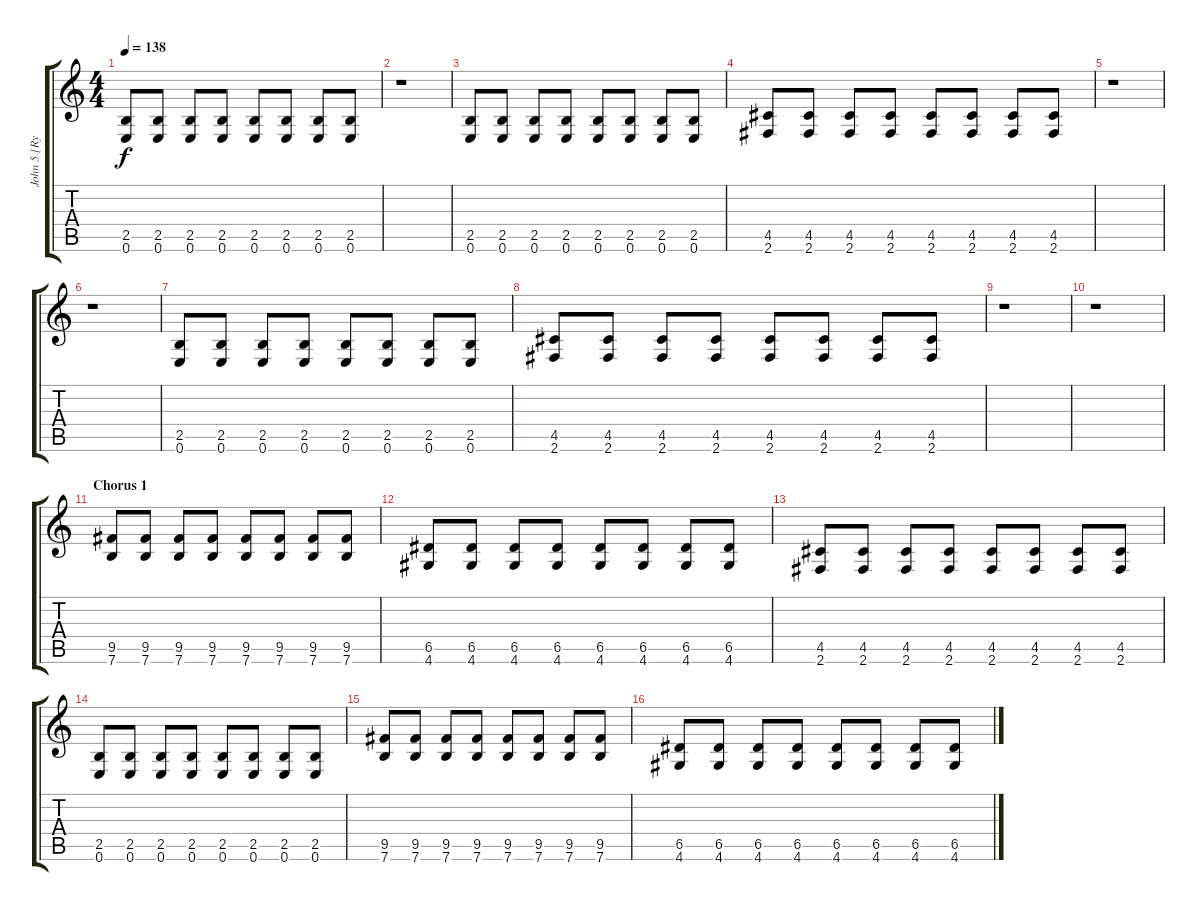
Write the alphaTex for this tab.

\track ("John 5 [Rythm guitar]" "John 5 [Ry") {instrument distortionguitar}
\staff {score tabs}
\tuning (E4 B3 G3 D3 A2 E2) {hide}
\ts (4 4)
\tempo 138
\clef g2
\ks c
(2.5 0.6).8{dy f} (2.5 0.6).8 (2.5 0.6).8 (2.5 0.6).8 (2.5 0.6).8 (2.5 0.6).8 (2.5 0.6).8 (2.5 0.6).8 |
r.1 |
(2.5 0.6).8 (2.5 0.6).8 (2.5 0.6).8 (2.5 0.6).8 (2.5 0.6).8 (2.5 0.6).8 (2.5 0.6).8 (2.5 0.6).8 |
(4.5 2.6).8 (4.5 2.6).8 (4.5 2.6).8 (4.5 2.6).8 (4.5 2.6).8 (4.5 2.6).8 (4.5 2.6).8 (4.5 2.6).8 |
r.1 |
r.1 |
(2.5 0.6).8 (2.5 0.6).8 (2.5 0.6).8 (2.5 0.6).8 (2.5 0.6).8 (2.5 0.6).8 (2.5 0.6).8 (2.5 0.6).8 |
(4.5 2.6).8 (4.5 2.6).8 (4.5 2.6).8 (4.5 2.6).8 (4.5 2.6).8 (4.5 2.6).8 (4.5 2.6).8 (4.5 2.6).8 |
r.1 |
r.1 |
\section ("" "Chorus 1")
(9.5 7.6).8 (9.5 7.6).8 (9.5 7.6).8 (9.5 7.6).8 (9.5 7.6).8 (9.5 7.6).8 (9.5 7.6).8 (9.5 7.6).8 |
(6.5 4.6).8 (6.5 4.6).8 (6.5 4.6).8 (6.5 4.6).8 (6.5 4.6).8 (6.5 4.6).8 (6.5 4.6).8 (6.5 4.6).8 |
(4.5 2.6).8 (4.5 2.6).8 (4.5 2.6).8 (4.5 2.6).8 (4.5 2.6).8 (4.5 2.6).8 (4.5 2.6).8 (4.5 2.6).8 |
(2.5 0.6).8 (2.5 0.6).8 (2.5 0.6).8 (2.5 0.6).8 (2.5 0.6).8 (2.5 0.6).8 (2.5 0.6).8 (2.5 0.6).8 |
(9.5 7.6).8 (9.5 7.6).8 (9.5 7.6).8 (9.5 7.6).8 (9.5 7.6).8 (9.5 7.6).8 (9.5 7.6).8 (9.5 7.6).8 |
(6.5 4.6).8 (6.5 4.6).8 (6.5 4.6).8 (6.5 4.6).8 (6.5 4.6).8 (6.5 4.6).8 (6.5 4.6).8 (6.5 4.6).8
